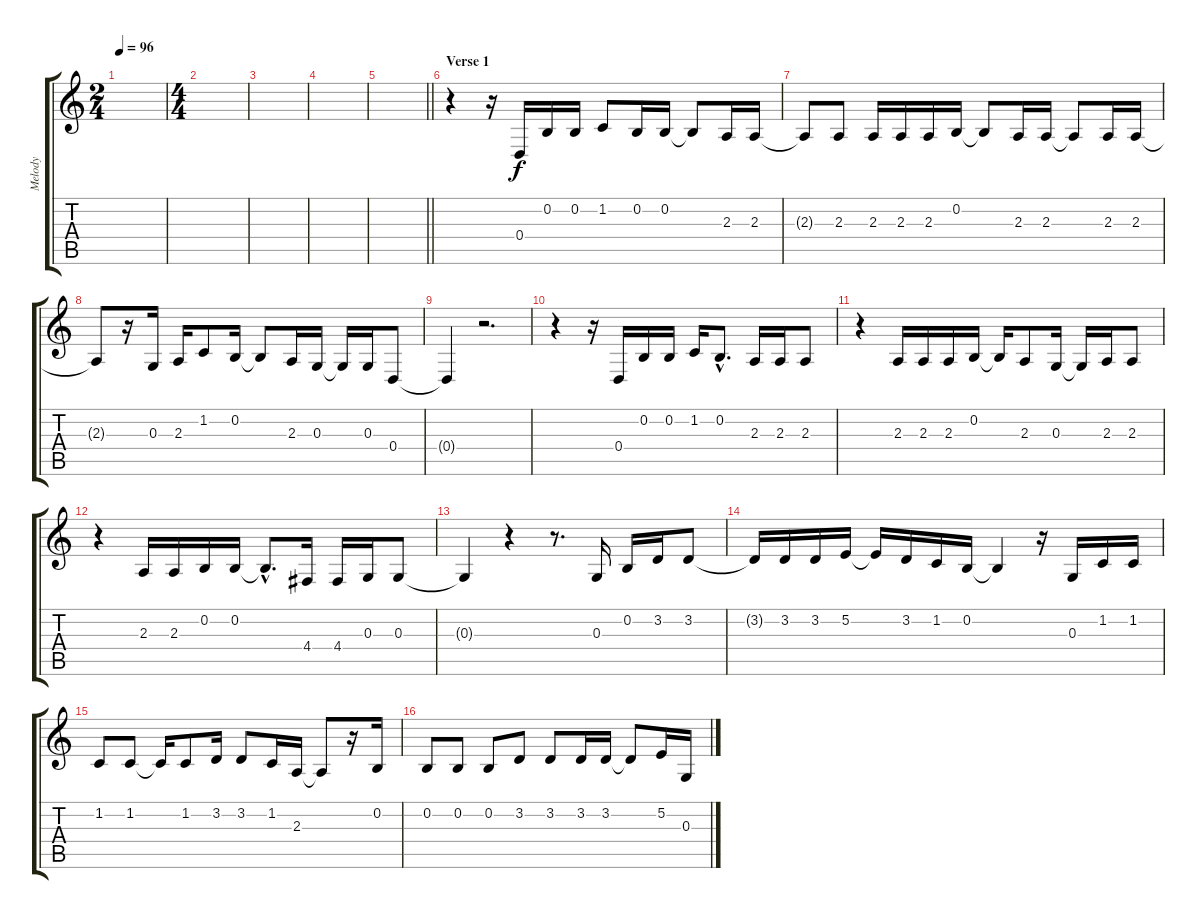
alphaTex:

\track ("Melody" "Melody") {instrument tenorsax}
\staff {score tabs}
\tuning (E4 B3 G3 D3 A2 E2) {hide}
\ts (2 4)
\tempo 96
\clef g2
\ks c
|
\ts (4 4)
|
|
|
\barLineRight lightlight
|
\section ("" "Verse 1")
r.4 r.16 0.4.16 0.2.16 0.2.16 1.2.8 0.2.16 0.2.16 0.2{t}.8 2.3.16 2.3.16 |
2.3{t}.8 2.3.8 2.3.16 2.3.16 2.3.16 0.2.16 0.2{t}.8 2.3.16 2.3.16 2.3{t}.8 2.3.16 2.3.16 |
2.3{t}.8 r.16 0.3.16 2.3.16 1.2.8 0.2.16 0.2{t}.8 2.3.16 0.3.16 0.3{t}.16 0.3.16 0.4.8 |
0.4{t}.4 r.2{d} |
r.4 r.16 0.4.16 0.2.16 0.2.16 1.2.16 0.2{hac}.8{d} 2.3.16 2.3.16 2.3.8 |
r.4 2.3.16 2.3.16 2.3.16 0.2.16 0.2{t}.16 2.3.8 0.3.16 0.3{t}.16 2.3.16 2.3.8 |
r.4 2.3.16 2.3.16 0.2.16 0.2.16 0.2{hac t}.8{d} 4.4.16 4.4.16 0.3.16 0.3.8 |
0.3{t}.4 r.4 r.8{d} 0.3.16 0.2.16 3.2.16 3.2.8 |
3.2{t}.16 3.2.16 3.2.16 5.2.16 5.2{t}.16 3.2.16 1.2.16 0.2.16 0.2{t}.4 r.16 0.3.16 1.2.16 1.2.16 |
1.2.8 1.2.8 1.2{t}.16 1.2.8 3.2.16 3.2.8 1.2.16 2.3.16 2.3{t}.8 r.16 0.2.16 |
0.2.8 0.2.8 0.2.8 3.2.8 3.2.8 3.2.16 3.2.16 3.2{t}.8 5.2.16 0.3.16
